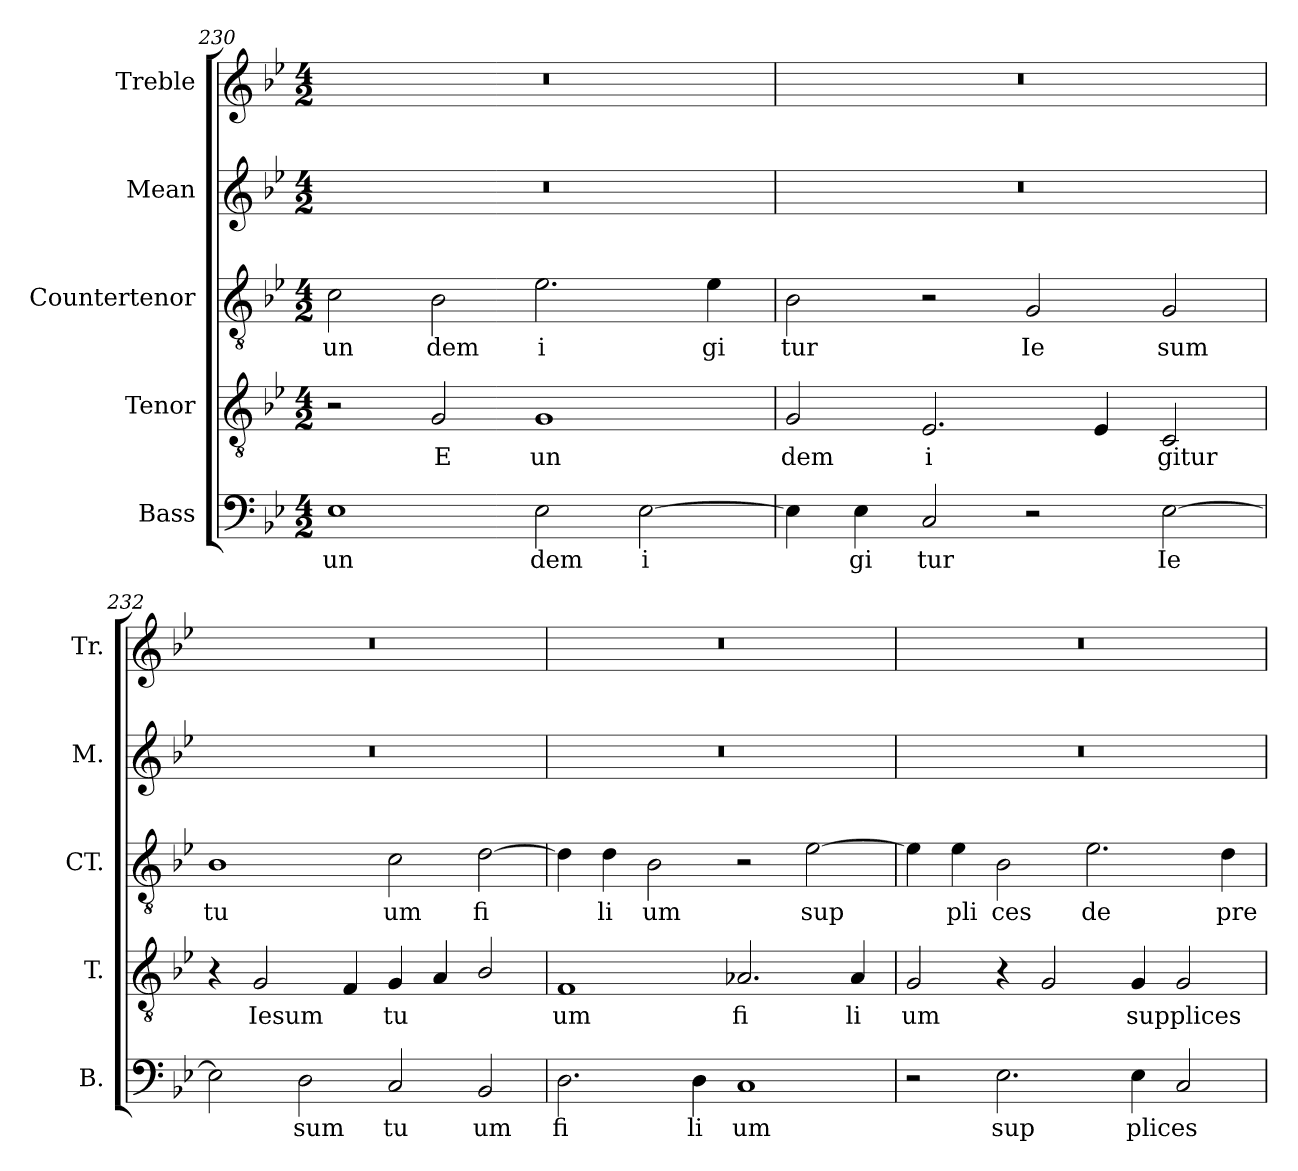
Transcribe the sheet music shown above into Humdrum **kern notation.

**kern	**text	**kern	**text	**kern	**text	**kern	**kern
*part5	*part5	*part4	*part4	*part3	*part3	*part2	*part1
*staff5	*staff5	*staff4	*staff4	*staff3	*staff3	*staff2	*staff1
*I"Bass	*	*I"Tenor	*	*I"Countertenor	*	*I"Mean	*I"Treble
*I'B.	*	*I'T.	*	*I'CT.	*	*I'M.	*I'Tr.
*clefF4	*	*clefGv2	*	*clefGv2	*	*clefG2	*clefG2
*	*	*ITrd7c12	*	*ITrd7c12	*	*	*
*k[b-e-]	*	*k[b-e-]	*	*k[b-e-]	*	*k[b-e-]	*k[b-e-]
*g:	*	*g:	*	*g:	*	*g:	*g:
*M4/2	*	*M4/2	*	*M4/2	*	*M4/2	*M4/2
=230	=230	=230	=230	=230	=230	=230	=230
!	!LO:LY:b:color=#000000	!	!	!	!	!	!
!	!	!	!	!	!LO:LY:b:color=#000000	!LO:N:vis=1	!LO:N:vis=1
1E-i	un	2r	.	2Ci\	un	0r	0r
!	!	!	!LO:LY:b:color=#000000	!	!	!	!
!	!	!	!	!	!LO:LY:b:color=#000000	!	!
.	.	2GGi/	E	2BB-i\	dem	.	.
!	!LO:LY:b:color=#000000	!	!	!	!	!	!
!	!	!	!LO:LY:b:color=#000000	!	!	!	!
!	!	!	!	!	!LO:LY:b:color=#000000	!	!
2E-i\	dem	1GGi	un	2.E-i\	i	.	.
!	!LO:LY:b:color=#000000	!	!	!	!	!	!
[>2E-i\	i	.	.	.	.	.	.
!	!	!	!	!	!LO:LY:b:color=#000000	!	!
.	.	.	.	4E-i\	gi	.	.
=231	=231	=231	=231	=231	=231	=231	=231
!	!	!	!LO:LY:b:color=#000000	!	!	!	!
!	!	!	!	!	!LO:LY:b:color=#000000	!LO:N:vis=1	!LO:N:vis=1
4E-i\]	.	2GGi/	dem	2BB-i\	tur	0r	0r
!	!LO:LY:b:color=#000000	!	!	!	!	!	!
4E-i\	gi	.	.	.	.	.	.
!	!LO:LY:b:color=#000000	!	!	!	!	!	!
!	!	!	!LO:LY:b:color=#000000	!	!	!	!
2Ci/	tur	2.EE-i/	i	2r	.	.	.
!	!	!	!	!	!LO:LY:b:color=#000000	!	!
2r	.	.	.	2GGi/	Ie	.	.
.	.	4EE-i/	.	.	.	.	.
!	!LO:LY:b:color=#000000	!	!	!	!	!	!
!	!	!	!LO:LY:b:color=#000000	!	!	!	!
!	!	!	!	!	!LO:LY:b:color=#000000	!	!
[>2E-i\	Ie	2CCi/	gitur	2GGi/	sum	.	.
=232	=232	=232	=232	=232	=232	=232	=232
!	!	!	!	!	!LO:LY:b:color=#000000	!LO:N:vis=1	!LO:N:vis=1
2E-i\]	.	4r	.	1BB-i	tu	0r	0r
!	!	!	!LO:LY:b:color=#000000	!	!	!	!
.	.	2GGi/	Iesum	.	.	.	.
!	!LO:LY:b:color=#000000	!	!	!	!	!	!
2Di\	sum	.	.	.	.	.	.
.	.	4FFi/	.	.	.	.	.
!	!LO:LY:b:color=#000000	!	!	!	!	!	!
!	!	!	!LO:LY:b:color=#000000	!	!	!	!
!	!	!	!	!	!LO:LY:b:color=#000000	!	!
2Ci/	tu	4GGi/	tu	2Ci\	um	.	.
.	.	4AAi/	.	.	.	.	.
!	!LO:LY:b:color=#000000	!	!	!	!	!	!
!	!	!	!	!	!LO:LY:b:color=#000000	!	!
2BB-i/	um	2BB-i/	.	[>2Di\	fi	.	.
=233	=233	=233	=233	=233	=233	=233	=233
!	!LO:LY:b:color=#000000	!	!	!	!	!	!
!	!	!	!LO:LY:b:color=#000000	!	!	!LO:N:vis=1	!LO:N:vis=1
2.Di\	fi	1FFi	um	4Di\]	.	0r	0r
!	!	!	!	!	!LO:LY:b:color=#000000	!	!
.	.	.	.	4Di\	li	.	.
!	!	!	!	!	!LO:LY:b:color=#000000	!	!
.	.	.	.	2BB-i\	um	.	.
!	!LO:LY:b:color=#000000	!	!	!	!	!	!
4Di\	li	.	.	.	.	.	.
!	!LO:LY:b:color=#000000	!	!	!	!	!	!
!	!	!	!LO:LY:b:color=#000000	!	!	!	!
1Ci	um	2.AA-Xi/	fi	2r	.	.	.
!	!	!	!	!	!LO:LY:b:color=#000000	!	!
.	.	.	.	[>2E-i\	sup	.	.
!	!	!	!LO:LY:b:color=#000000	!	!	!	!
.	.	4AA-i/	li	.	.	.	.
=234	=234	=234	=234	=234	=234	=234	=234
!	!	!	!LO:LY:b:color=#000000	!	!	!LO:N:vis=1	!LO:N:vis=1
2r	.	2GGi/	um	4E-i\]	.	0r	0r
!	!	!	!	!	!LO:LY:b:color=#000000	!	!
.	.	.	.	4E-i\	pli	.	.
!	!LO:LY:b:color=#000000	!	!	!	!	!	!
!	!	!	!	!	!LO:LY:b:color=#000000	!	!
2.E-i\	sup	4r	.	2BB-i\	ces	.	.
.	.	2GGi/	.	.	.	.	.
!	!	!	!	!	!LO:LY:b:color=#000000	!	!
.	.	.	.	2.E-i\	de	.	.
!	!LO:LY:b:color=#000000	!	!	!	!	!	!
!	!	!	!LO:LY:b:color=#000000	!	!	!	!
4E-i\	plices	4GGi/	supplices	.	.	.	.
2Ci/	.	2GGi/	.	.	.	.	.
!	!	!	!	!	!LO:LY:b:color=#000000	!	!
.	.	.	.	4Di\	pre	.	.
=	=	=	=	=	=	=	=
*-	*-	*-	*-	*-	*-	*-	*-
